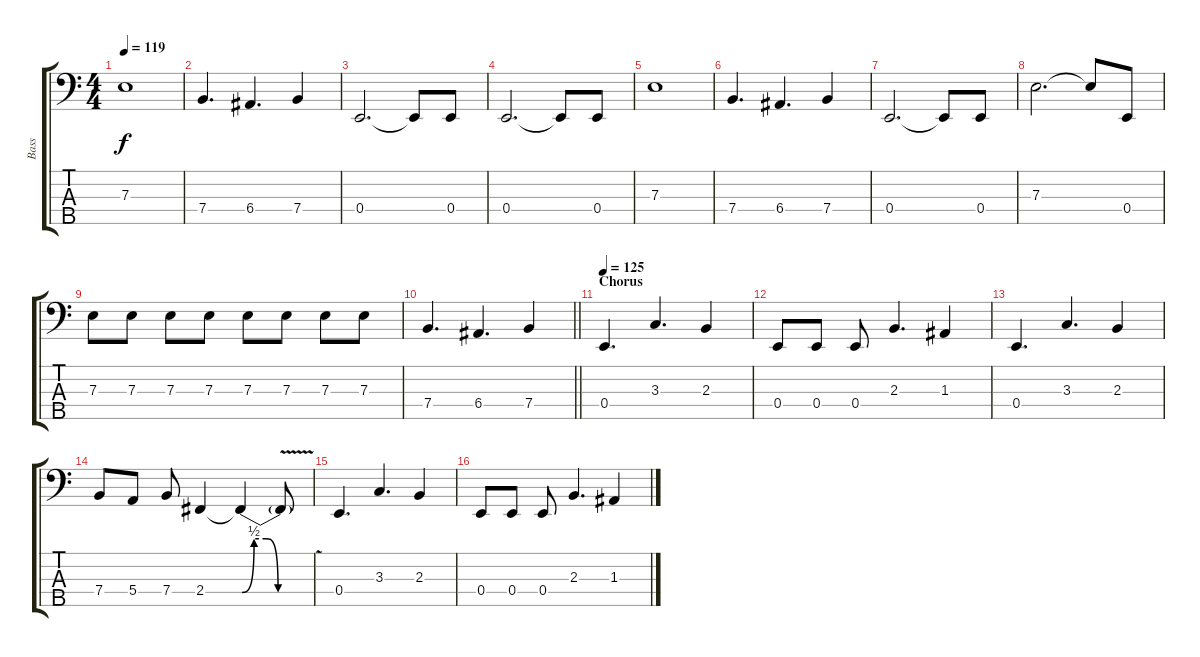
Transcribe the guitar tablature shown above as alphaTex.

\track ("Bass" "Bass") {instrument electricbassfinger}
\staff {score tabs}
\tuning (G2 D2 A1 E1 B0) {hide}
\ts (4 4)
\tempo 119
\clef f4
\ks c
7.3.1{dy f} |
7.4.4{d} 6.4.4{d} 7.4.4 |
0.4.2{d} 0.4{t}.8 0.4.8 |
0.4.2{d} 0.4{t}.8 0.4.8 |
7.3.1 |
7.4.4{d} 6.4.4{d} 7.4.4 |
0.4.2{d} 0.4{t}.8 0.4.8 |
7.3.2{d} 7.3{t}.8 0.4.8 |
7.3.8 7.3.8 7.3.8 7.3.8 7.3.8 7.3.8 7.3.8 7.3.8 |
\barLineRight lightlight
7.4.4{d} 6.4.4{d} 7.4.4 |
\section ("" "Chorus")
\tempo 125
0.4.4{d} 3.3.4{d} 2.3.4 |
0.4.8 0.4.8 0.4.8 2.3.4{d} 1.3.4 |
0.4.4{d} 3.3.4{d} 2.3.4 |
7.4.8 5.4.8 7.4.8 2.4.4 2.4{be (custom 0 0 10 2 20 2 30 0 60 0) t}.4 2.4{v t}.8 |
0.4.4{d} 3.3.4{d} 2.3.4 |
0.4.8 0.4.8 0.4.8 2.3.4{d} 1.3.4
